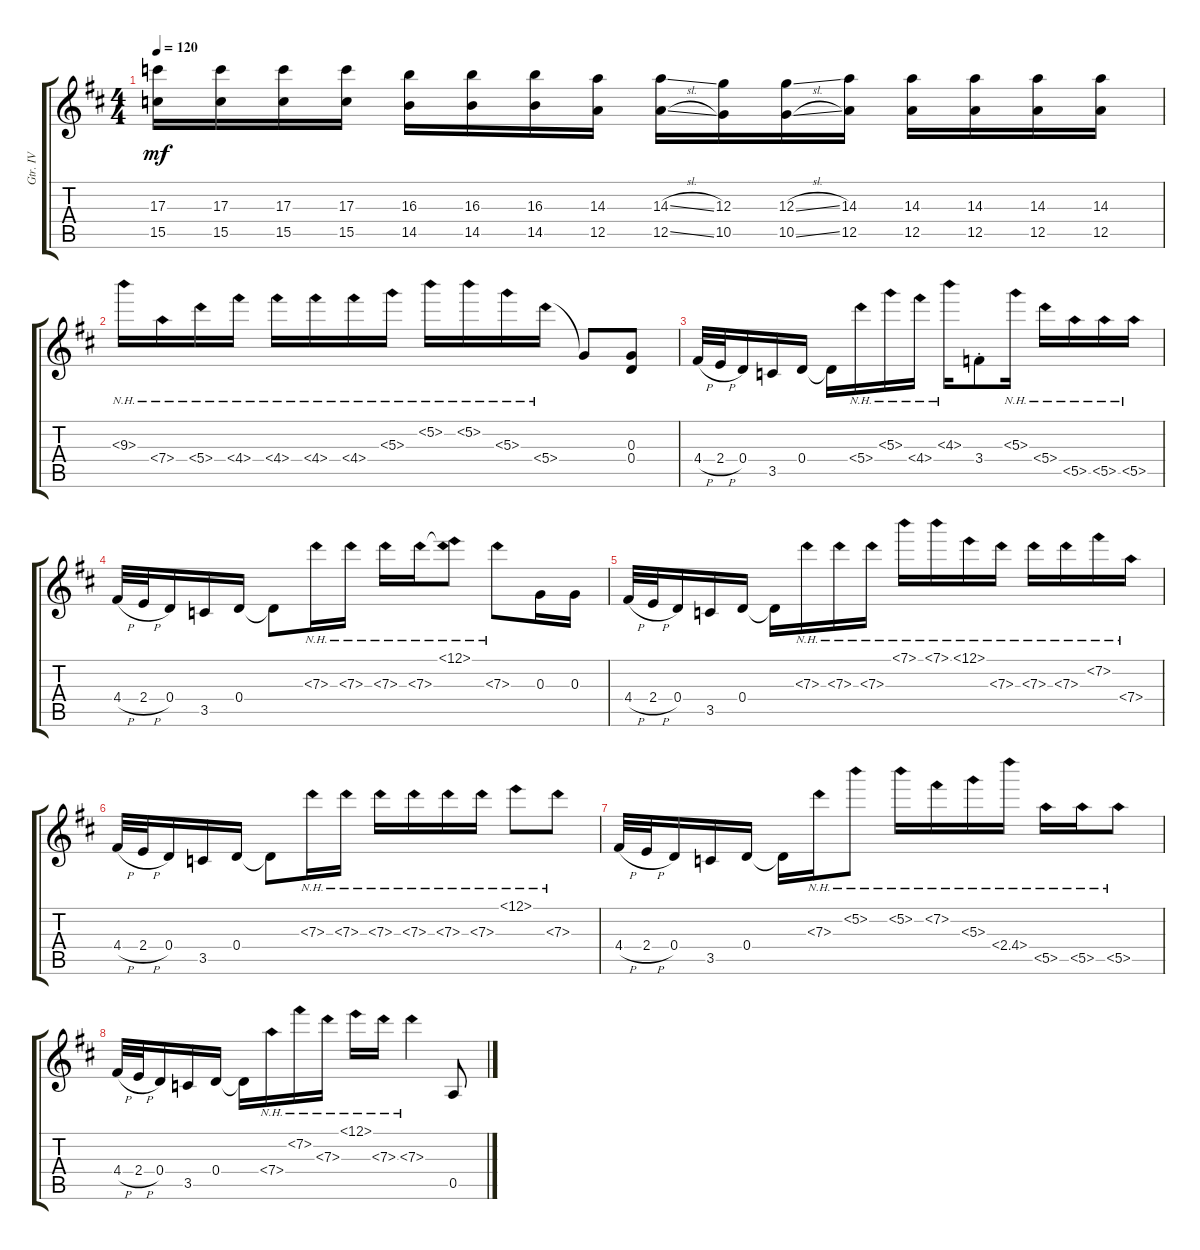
\track ("Gtr. IV" "Gtr. IV") {instrument distortionguitar}
\staff {score tabs}
\tuning (E4 B3 G3 D3 A2 E2) {hide}
\ts (4 4)
\tempo 120
\clef g2
\ks d
(17.3 15.5).16{dy mf} (17.3 15.5).16 (17.3 15.5).16 (17.3 15.5).16 (16.3 14.5).16 (16.3 14.5).16 (16.3 14.5).16 (14.3 12.5).16 (14.3{sl} 12.5{sl}).16 (12.3 10.5).16 (12.3{sl} 10.5{sl}).16 (14.3 12.5).16 (14.3 12.5).16 (14.3 12.5).16 (14.3 12.5).16 (14.3 12.5).16 |
9.3{nh}.16 7.4{nh}.16 5.4{nh}.16 4.4{nh}.16 4.4{nh}.16 4.4{nh}.16 4.4{nh}.16 5.3{nh}.16 5.2{nh}.16 5.2{nh}.16 5.3{nh}.16 5.4{nh}.16 5.4{t}.8 (0.3 0.4).8 |
4.4{h}.32 2.4{h}.32 0.4.16 3.5.16 0.4.16 0.4{t}.16 5.4{nh}.16 5.3{nh}.16 4.4{nh}.16 4.3{nh}.16 3.4{st}.8 5.3{nh}.16 5.4{nh}.16 5.5{nh}.16 5.5{nh}.16 5.5{nh}.16 |
4.4{h}.32 2.4{h}.32 0.4.16 3.5.16 0.4.16 0.4{t}.8 7.3{nh}.16 7.3{nh}.16 7.3{nh}.16 7.3{nh}.16 (12.1{nh} 7.3{nh t}).8 7.3{nh}.8 0.3.16 0.3.16 |
4.4{h}.32 2.4{h}.32 0.4.16 3.5.16 0.4.16 0.4{t}.16 7.3{nh}.16 7.3{nh}.16 7.3{nh}.16 7.1{nh}.16 7.1{nh}.16 12.1{nh}.16 7.3{nh}.16 7.3{nh}.16 7.3{nh}.16 7.2{nh}.16 7.4{nh}.16 |
4.4{h}.32 2.4{h}.32 0.4.16 3.5.16 0.4.16 0.4{t}.8 7.3{nh}.16 7.3{nh}.16 7.3{nh}.16 7.3{nh}.16 7.3{nh}.16 7.3{nh}.16 12.1{nh}.8 7.3{nh}.8 |
4.4{h}.32 2.4{h}.32 0.4.16 3.5.16 0.4.16 0.4{t}.16 7.3{nh}.16 5.2{nh}.8 5.2{nh}.16 7.2{nh}.16 5.3{nh}.16 2.4{nh}.16 5.5{nh}.16 5.5{nh}.16 5.5{nh}.8 |
4.4{h}.32 2.4{h}.32 0.4.16 3.5.16 0.4.16 0.4{t}.16 7.4{nh}.16 7.2{nh}.16 7.3{nh}.16 12.1{nh}.16 7.3{nh}.16 7.3{nh}.4 0.5.8
